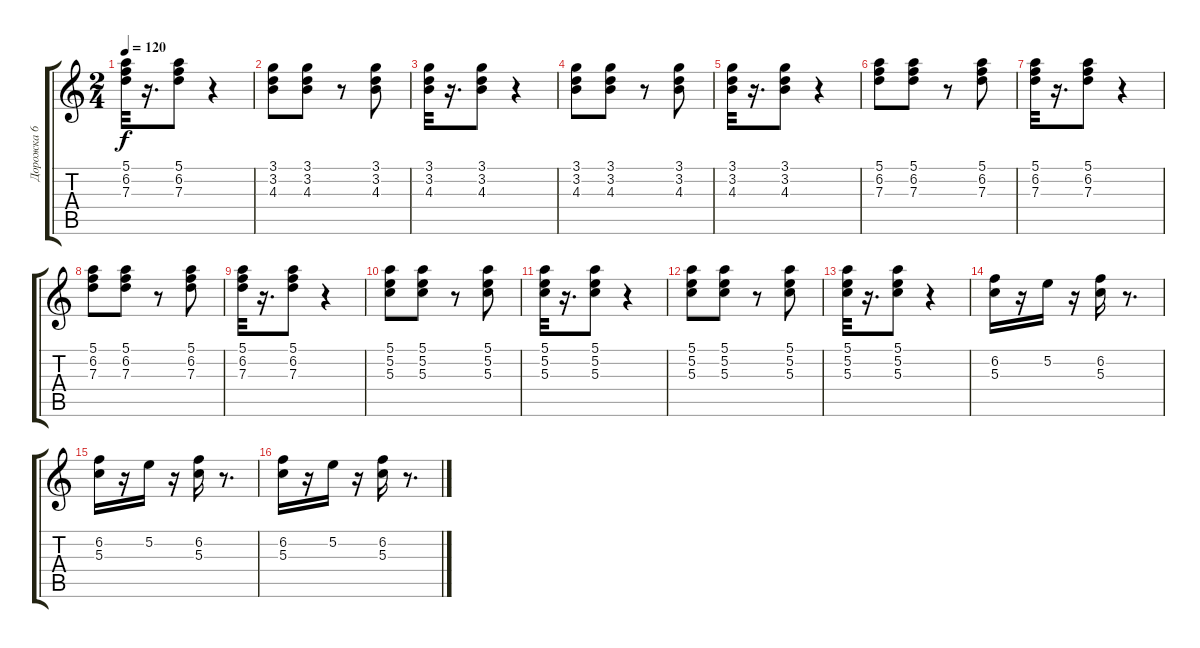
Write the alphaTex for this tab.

\track ("Дорожка 6" "Дорожка 6") {instrument acousticguitarsteel}
\staff {score tabs}
\tuning (E4 B3 G3 D3 A2 E2) {hide}
\ts (2 4)
\tempo 120
\clef g2
\ks c
(5.1 6.2 7.3).32{dy f} r.16{d} (5.1 6.2 7.3).8 r.4 |
(3.1 3.2 4.3).8 (3.1 3.2 4.3).8 r.8 (3.1 3.2 4.3).8 |
(3.1 3.2 4.3).32 r.16{d} (3.1 3.2 4.3).8 r.4 |
(3.1 3.2 4.3).8 (3.1 3.2 4.3).8 r.8 (3.1 3.2 4.3).8 |
(3.1 3.2 4.3).32 r.16{d} (3.1 3.2 4.3).8 r.4 |
(5.1 6.2 7.3).8 (5.1 6.2 7.3).8 r.8 (5.1 6.2 7.3).8 |
(5.1 6.2 7.3).32 r.16{d} (5.1 6.2 7.3).8 r.4 |
(5.1 6.2 7.3).8 (5.1 6.2 7.3).8 r.8 (5.1 6.2 7.3).8 |
(5.1 6.2 7.3).32 r.16{d} (5.1 6.2 7.3).8 r.4 |
(5.1 5.2 5.3).8 (5.1 5.2 5.3).8 r.8 (5.1 5.2 5.3).8 |
(5.1 5.2 5.3).32 r.16{d} (5.1 5.2 5.3).8 r.4 |
(5.1 5.2 5.3).8 (5.1 5.2 5.3).8 r.8 (5.1 5.2 5.3).8 |
(5.1 5.2 5.3).32 r.16{d} (5.1 5.2 5.3).8 r.4 |
(6.2 5.3).16 r.16 5.2.16 r.16 (6.2 5.3).16 r.8{d} |
(6.2 5.3).16 r.16 5.2.16 r.16 (6.2 5.3).16 r.8{d} |
(6.2 5.3).16 r.16 5.2.16 r.16 (6.2 5.3).16 r.8{d}
